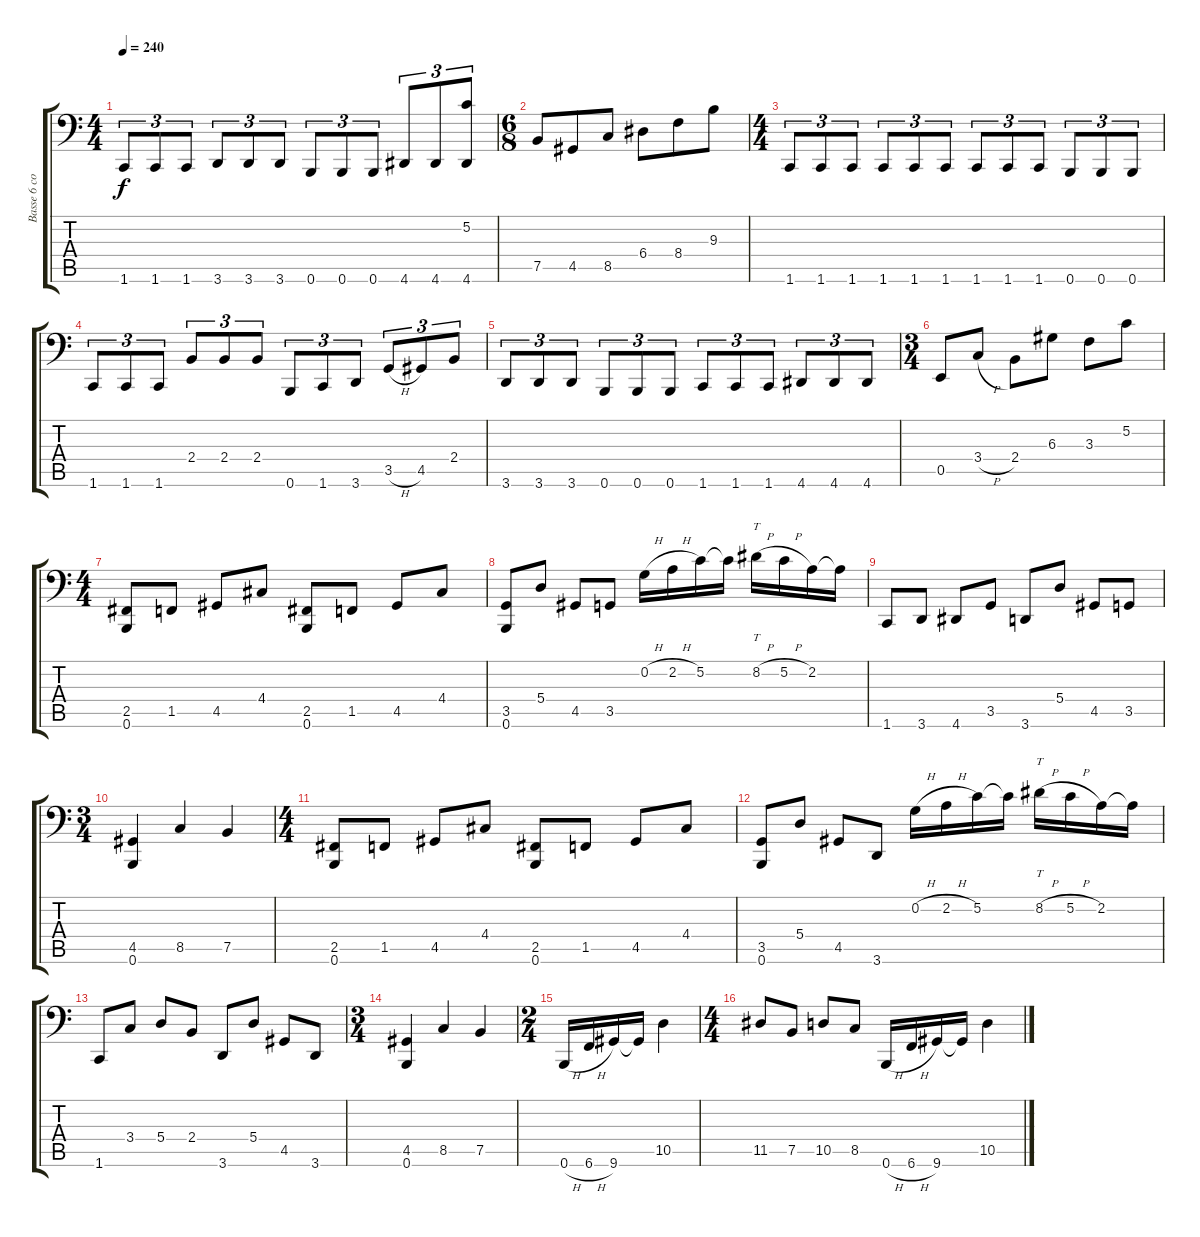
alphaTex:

\track ("Basse 6 cordes" "Basse 6 co") {instrument electricbassfinger}
\staff {score tabs}
\tuning (C3 G2 D2 A1 E1 B0) {hide}
\ts (4 4)
\tempo 240
\clef f4
\ks c
1.6.8{tu (3 2) dy f} 1.6.8{tu (3 2)} 1.6.8{tu (3 2)} 3.6.8{tu (3 2)} 3.6.8{tu (3 2)} 3.6.8{tu (3 2)} 0.6.8{tu (3 2)} 0.6.8{tu (3 2)} 0.6.8{tu (3 2)} 4.6.8{tu (3 2)} 4.6.8{tu (3 2)} (5.2 4.6).8{tu (3 2)} |
\ts (6 8)
7.5.8 4.5.8 8.5.8 6.4.8 8.4.8 9.3.8 |
\ts (4 4)
1.6.8{tu (3 2)} 1.6.8{tu (3 2)} 1.6.8{tu (3 2)} 1.6.8{tu (3 2)} 1.6.8{tu (3 2)} 1.6.8{tu (3 2)} 1.6.8{tu (3 2)} 1.6.8{tu (3 2)} 1.6.8{tu (3 2)} 0.6.8{tu (3 2)} 0.6.8{tu (3 2)} 0.6.8{tu (3 2)} |
1.6.8{tu (3 2)} 1.6.8{tu (3 2)} 1.6.8{tu (3 2)} 2.4.8{tu (3 2)} 2.4.8{tu (3 2)} 2.4.8{tu (3 2)} 0.6.8{tu (3 2)} 1.6.8{tu (3 2)} 3.6.8{tu (3 2)} 3.5{h}.8{tu (3 2)} 4.5.8{tu (3 2)} 2.4.8{tu (3 2)} |
3.6.8{tu (3 2)} 3.6.8{tu (3 2)} 3.6.8{tu (3 2)} 0.6.8{tu (3 2)} 0.6.8{tu (3 2)} 0.6.8{tu (3 2)} 1.6.8{tu (3 2)} 1.6.8{tu (3 2)} 1.6.8{tu (3 2)} 4.6.8{tu (3 2)} 4.6.8{tu (3 2)} 4.6.8{tu (3 2)} |
\ts (3 4)
0.5.8 3.4{h}.8 2.4.8 6.3.8 3.3.8 5.2.8 |
\ts (4 4)
(2.5 0.6).8 1.5.8 4.5.8 4.4.8 (2.5 0.6).8 1.5.8 4.5.8 4.4.8 |
(3.5 0.6).8 5.4.8 4.5.8 3.5.8 0.2{h}.16 2.2{h}.16 5.2.16 5.2{t}.16 8.2{h}.16{tt} 5.2{h}.16 2.2.16 2.2{t}.16 |
1.6.8 3.6.8 4.6.8 3.5.8 3.6.8 5.4.8 4.5.8 3.5.8 |
\ts (3 4)
(4.5 0.6).4 8.5.4 7.5.4 |
\ts (4 4)
(2.5 0.6).8 1.5.8 4.5.8 4.4.8 (2.5 0.6).8 1.5.8 4.5.8 4.4.8 |
(3.5 0.6).8 5.4.8 4.5.8 3.6.8 0.2{h}.16 2.2{h}.16 5.2.16 5.2{t}.16 8.2{h}.16{tt} 5.2{h}.16 2.2.16 2.2{t}.16 |
1.6.8 3.4.8 5.4.8 2.4.8 3.6.8 5.4.8 4.5.8 3.6.8 |
\ts (3 4)
(4.5 0.6).4 8.5.4 7.5.4 |
\ts (2 4)
0.6{h}.16 6.6{h}.16 9.6.16 9.6{t}.16 10.5.4 |
\ts (4 4)
11.5.8 7.5.8 10.5.8 8.5.8 0.6{h}.16 6.6{h}.16 9.6.16 9.6{t}.16 10.5.4
